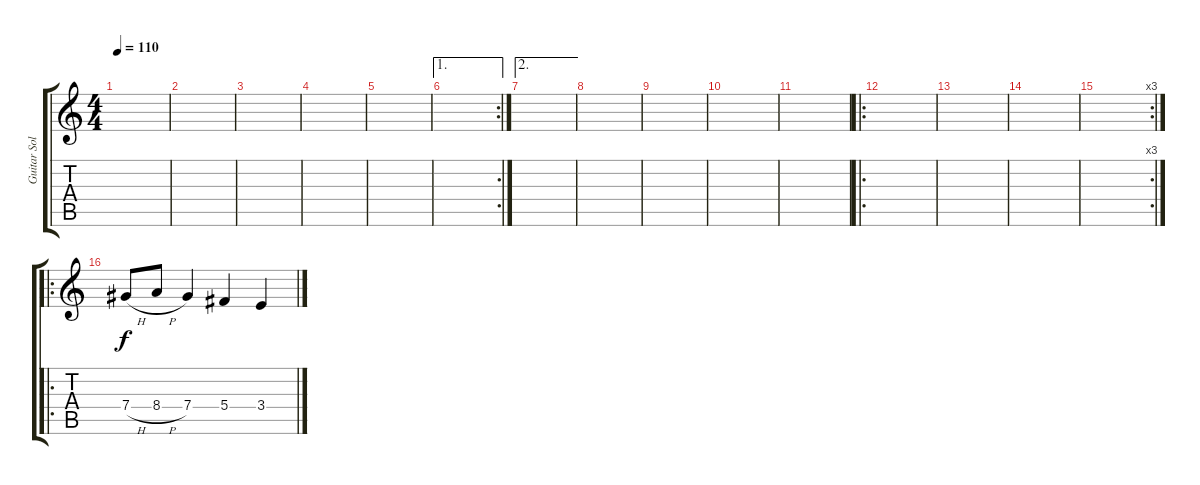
\track ("Guitar Solo" "Guitar Sol") {instrument distortionguitar}
\staff {score tabs}
\tuning (Eb4 Bb3 Gb3 Db3 Ab2 Db2) {hide}
\ts (4 4)
\tempo 110
\clef g2
\ks c
|
|
|
|
|
\ae 1
\rc 2
|
\ae 2
|
|
|
|
|
\ro
|
|
|
\rc 3
|
\ro
7.4{h}.8 8.4{h}.8 7.4.4 5.4.4 3.4.4
